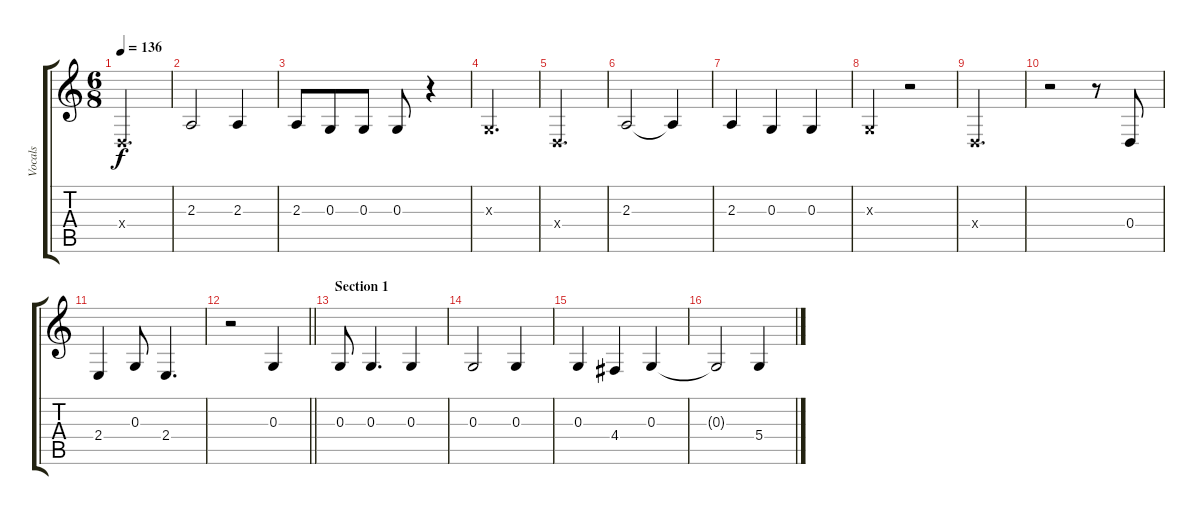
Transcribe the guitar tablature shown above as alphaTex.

\track ("Vocals" "Vocals") {instrument oboe}
\staff {score tabs}
\tuning (E4 B3 G3 D3 A2 E2) {hide}
\ts (6 8)
\tempo 136
\clef g2
\ks c
0.4{x}.2{d dy f} |
2.3.2 2.3.4 |
2.3.8 0.3.8 0.3.8 0.3.8 r.4 |
0.3{x}.2{d} |
0.4{x}.2{d} |
2.3.2 2.3{t}.4 |
2.3.4 0.3.4 0.3.4 |
0.3{x}.4 r.2 |
0.4{x}.2{d} |
r.2 r.8 0.4.8 |
2.4.4 0.3.8 2.4.4{d} |
\barLineRight lightlight
r.2 0.3.4 |
\section ("" "Section 1")
0.3.8{volume 15} 0.3.4{d} 0.3.4 |
0.3.2 0.3.4 |
0.3.4 4.4.4 0.3.4 |
0.3{t}.2 5.4.4
